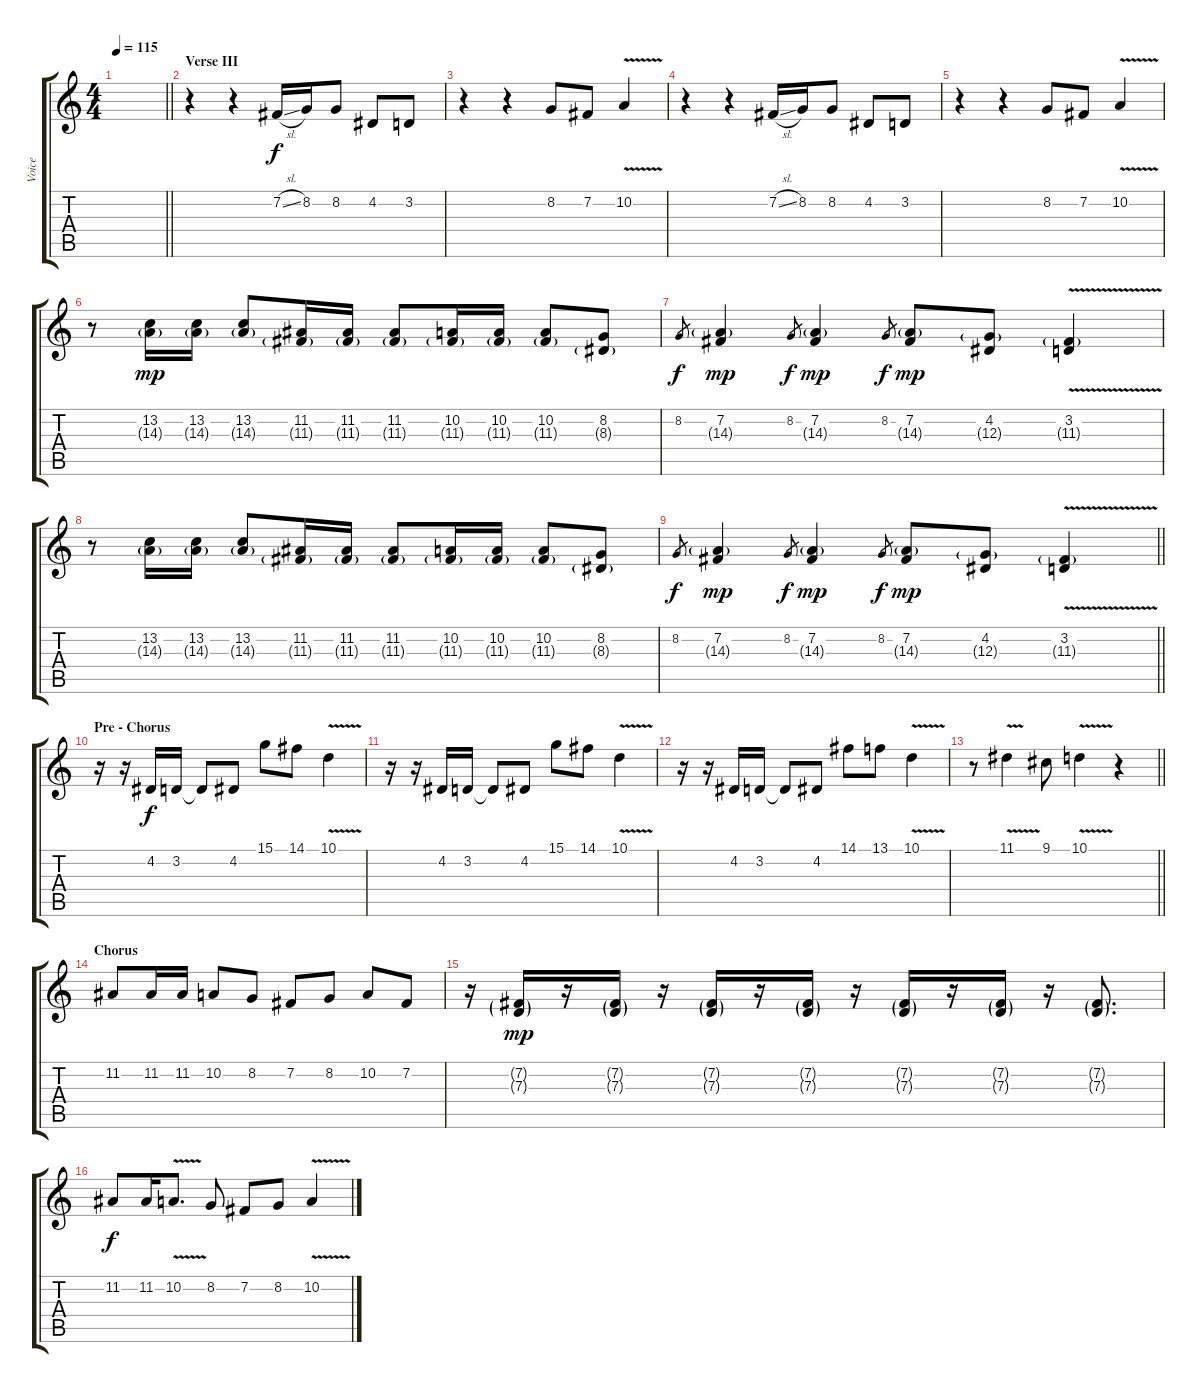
\track ("Voice" "Voice") {instrument violin}
\staff {score tabs}
\tuning (E4 B3 G3 D3 A2 E2) {hide}
\ts (4 4)
\tempo 115
\clef g2
\barLineRight lightlight
\ks c
|
\section ("" "Verse III")
r.4 r.4 7.2{sl}.16 8.2.16 8.2.8 4.2.8 3.2.8 |
r.4 r.4 8.2.8 7.2.8 10.2{v}.4 |
r.4 r.4 7.2{sl}.16 8.2.16 8.2.8 4.2.8 3.2.8 |
r.4 r.4 8.2.8 7.2.8 10.2{v}.4 |
r.8 (13.2 14.3{g}).16{dy mp} (13.2 14.3{g}).16 (13.2 14.3{g}).8 (11.2 11.3{g}).16 (11.2 11.3{g}).16 (11.2 11.3{g}).8 (10.2 11.3{g}).16 (10.2 11.3{g}).16 (10.2 11.3{g}).8 (8.2 8.3{g}).8 |
8.2.8{gr dy f} (7.2 14.3{g}).4{dy mp} 8.2.8{gr dy f} (7.2 14.3{g}).4{dy mp} 8.2.8{gr dy f} (7.2 14.3{g}).8{dy mp} (4.2 12.3{g}).8 (3.2{v} 11.3{g}).4 |
r.8 (13.2 14.3{g}).16 (13.2 14.3{g}).16 (13.2 14.3{g}).8 (11.2 11.3{g}).16 (11.2 11.3{g}).16 (11.2 11.3{g}).8 (10.2 11.3{g}).16 (10.2 11.3{g}).16 (10.2 11.3{g}).8 (8.2 8.3{g}).8 |
\barLineRight lightlight
8.2.8{gr dy f} (7.2 14.3{g}).4{dy mp} 8.2.8{gr dy f} (7.2 14.3{g}).4{dy mp} 8.2.8{gr dy f} (7.2 14.3{g}).8{dy mp} (4.2 12.3{g}).8 (3.2{v} 11.3{g}).4 |
\section ("" "Pre - Chorus")
r.16 r.16 4.2.16{dy f} 3.2.16 3.2{t}.8 4.2.8 15.1.8 14.1.8 10.1{v}.4 |
r.16 r.16 4.2.16 3.2.16 3.2{t}.8 4.2.8 15.1.8 14.1.8 10.1{v}.4 |
r.16 r.16 4.2.16 3.2.16 3.2{t}.8 4.2.8 14.1.8 13.1.8 10.1{v}.4 |
\barLineRight lightlight
r.8 11.1{v}.4 9.1.8 10.1{v}.4 r.4 |
\section ("" "Chorus")
11.2.8 11.2.16 11.2.16 10.2.8 8.2.8 7.2.8 8.2.8 10.2.8 7.2.8 |
r.16 (7.2{g} 7.3{g}).16{dy mp} r.16 (7.2{g} 7.3{g}).16 r.16 (7.2{g} 7.3{g}).16 r.16 (7.2{g} 7.3{g}).16 r.16 (7.2{g} 7.3{g}).16 r.16 (7.2{g} 7.3{g}).16 r.16 (7.2{g} 7.3{g}).8{d} |
11.2.8{dy f} 11.2.16 10.2{v}.8{d} 8.2.8 7.2.8 8.2.8 10.2{v}.4
